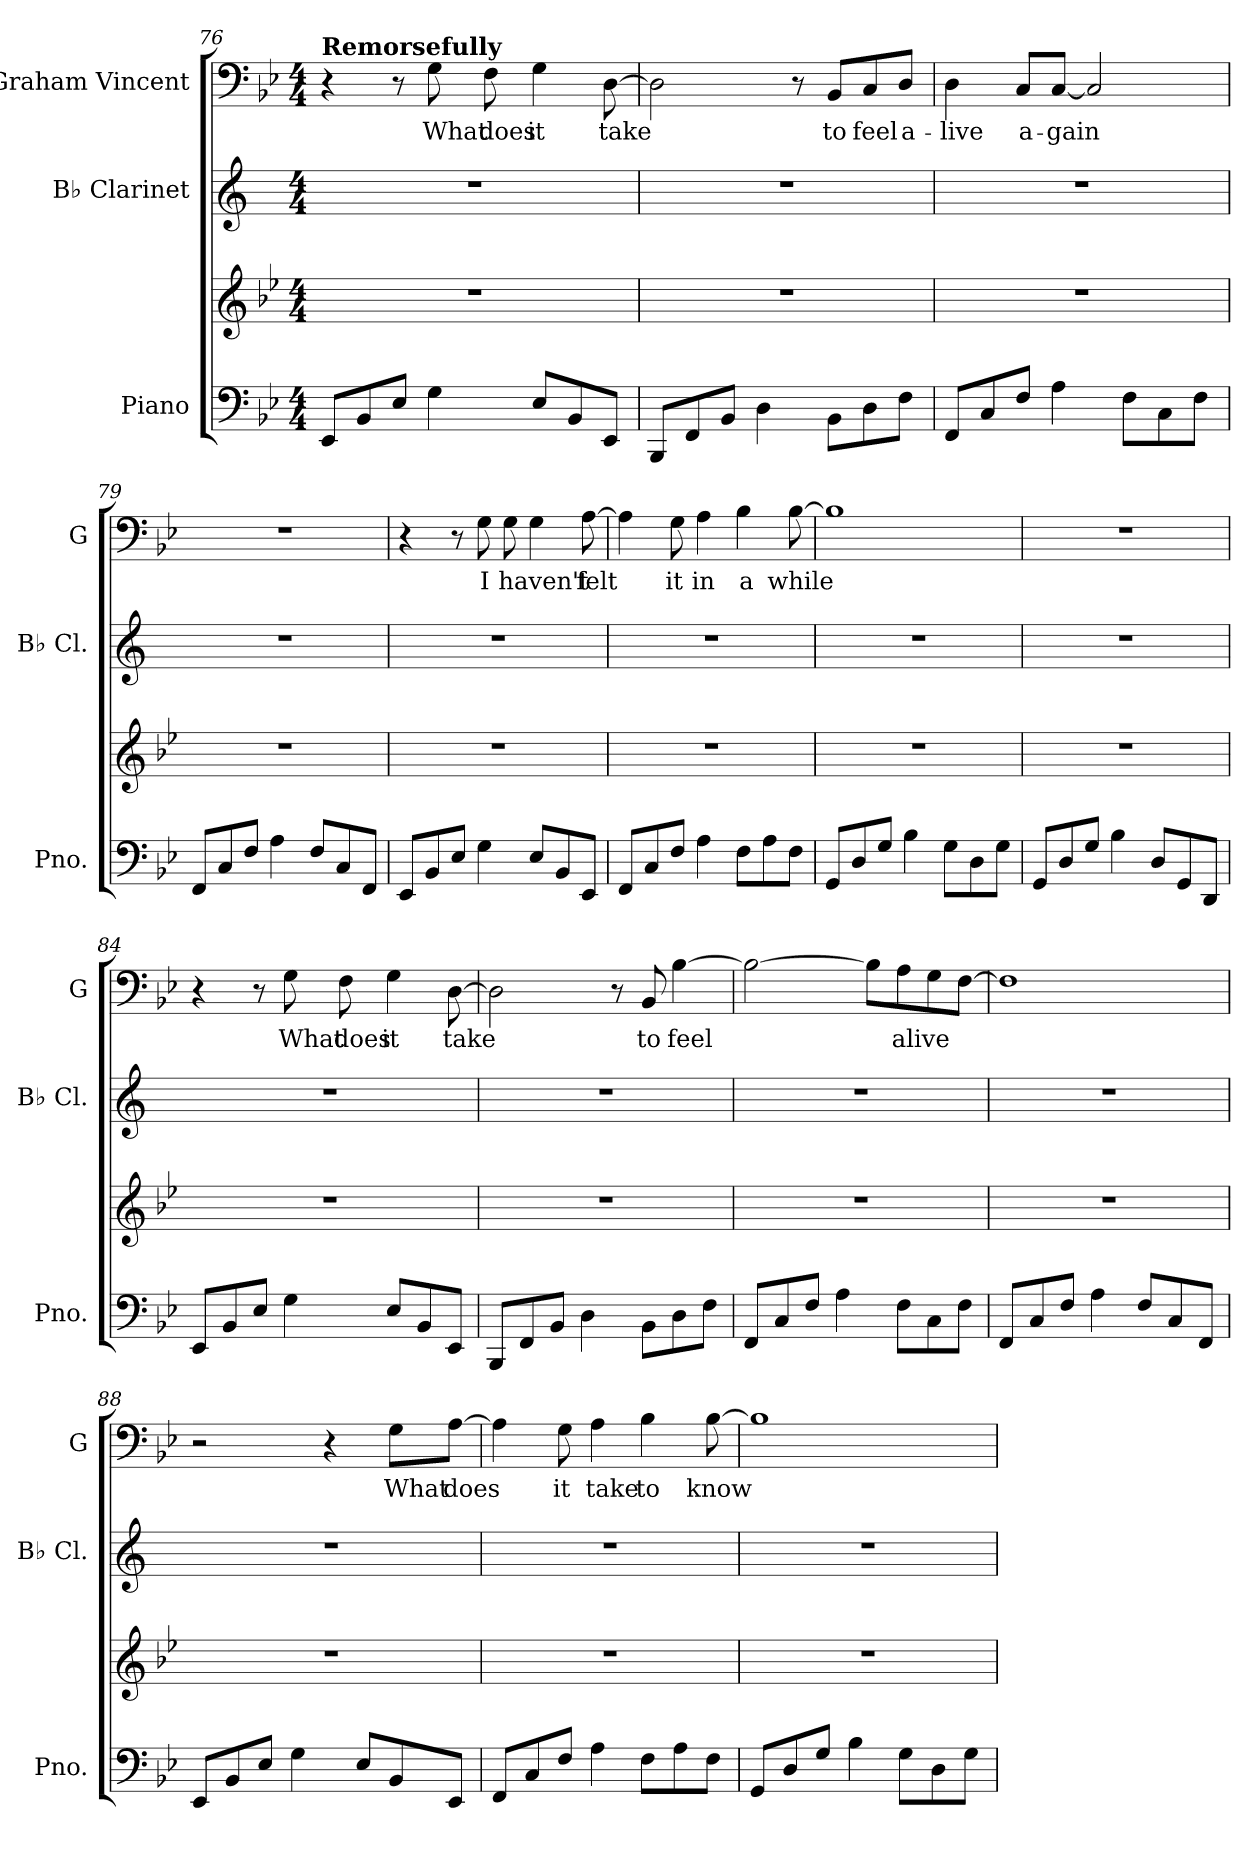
**kern	**kern	**kern	**kern	**text
*part3	*part3	*part2	*part1	*part1
*staff4	*staff3	*staff2	*staff1	*staff1
*I"Piano	*	*I"B♭ Clarinet	*I"Graham Vincent	*
*I'Pno.	*	*I'B♭ Cl.	*I'G	*
*clefF4	*clefG2	*clefG2	*clefF4	*
*	*	*ITrd1c2	*	*
*k[b-e-]	*k[b-e-]	*k[b-e-]	*k[b-e-]	*
*M4/4	*M4/4	*M4/4	*M4/4	*
*MM120	*MM120	*MM120	*MM120	*
=76	=76	=76	=76	=76
!	!	!	!LO:TX:a:B:t=Remorsefully	!
8EE-/L	1r	1r	4r	.
8BB-/	.	.	.	.
8E-/J	.	.	8r	.
!	!	!	!	!LO:LY:b
4G\	.	.	8G\	What
!	!	!	!	!LO:LY:b
.	.	.	8F\	does
!	!	!	!	!LO:LY:b
8E-/L	.	.	4G\	it
8BB-/	.	.	.	.
!	!	!	!	!LO:LY:b
8EE-/J	.	.	[8D\	take
!!LO:LB:g=z
=77	=77	=77	=77	=77
8BBB-/L	1r	1r	2D\]	.
8FF/	.	.	.	.
8BB-/J	.	.	.	.
4D\	.	.	.	.
.	.	.	8r	.
!	!	!	!	!LO:LY:b
8BB-\L	.	.	8BB-/L	to
!	!	!	!	!LO:LY:b
8D\	.	.	8C/	feel
!	!	!	!	!LO:LY:b
8F\J	.	.	8D/J	a-
=78	=78	=78	=78	=78
!	!	!	!	!LO:LY:b
8FF/L	1r	1r	4D\	-live
8C/	.	.	.	.
!	!	!	!	!LO:LY:b
8F/J	.	.	8C/L	a-
!	!	!	!	!LO:LY:b
4A\	.	.	[8C/J	-gain
.	.	.	2C/]	.
8F\L	.	.	.	.
8C\	.	.	.	.
8F\J	.	.	.	.
=79	=79	=79	=79	=79
8FF/L	1r	1r	1r	.
8C/	.	.	.	.
8F/J	.	.	.	.
4A\	.	.	.	.
8F/L	.	.	.	.
8C/	.	.	.	.
8FF/J	.	.	.	.
=80	=80	=80	=80	=80
8EE-/L	1r	1r	4r	.
8BB-/	.	.	.	.
8E-/J	.	.	8r	.
!	!	!	!	!LO:LY:b
4G\	.	.	8G\	I
!	!	!	!	!LO:LY:b
.	.	.	8G\	haven't
8E-/L	.	.	4G\	.
8BB-/	.	.	.	.
!	!	!	!	!LO:LY:b
8EE-/J	.	.	[8A\	felt
!!LO:LB:g=z
=81	=81	=81	=81	=81
8FF/L	1r	1r	4A\]	.
8C/	.	.	.	.
!	!	!	!	!LO:LY:b
8F/J	.	.	8G\	it
!	!	!	!	!LO:LY:b
4A\	.	.	4A\	in
!	!	!	!	!LO:LY:b
8F\L	.	.	4B-\	a
8A\	.	.	.	.
!	!	!	!	!LO:LY:b
8F\J	.	.	[8B-\	while
=82	=82	=82	=82	=82
8GG/L	1r	1r	1B-]	.
8D/	.	.	.	.
8G/J	.	.	.	.
4B-\	.	.	.	.
8G\L	.	.	.	.
8D\	.	.	.	.
8G\J	.	.	.	.
=83	=83	=83	=83	=83
8GG/L	1r	1r	1r	.
8D/	.	.	.	.
8G/J	.	.	.	.
4B-\	.	.	.	.
8D/L	.	.	.	.
8GG/	.	.	.	.
8DD/J	.	.	.	.
=84	=84	=84	=84	=84
8EE-/L	1r	1r	4r	.
8BB-/	.	.	.	.
8E-/J	.	.	8r	.
!	!	!	!	!LO:LY:b
4G\	.	.	8G\	What
!	!	!	!	!LO:LY:b
.	.	.	8F\	does
!	!	!	!	!LO:LY:b
8E-/L	.	.	4G\	it
8BB-/	.	.	.	.
!	!	!	!	!LO:LY:b
8EE-/J	.	.	[8D\	take
!!LO:PB:g=z
=85	=85	=85	=85	=85
8BBB-/L	1r	1r	2D\]	.
8FF/	.	.	.	.
8BB-/J	.	.	.	.
4D\	.	.	.	.
.	.	.	8r	.
!	!	!	!	!LO:LY:b
8BB-\L	.	.	8BB-/	to
!	!	!	!	!LO:LY:b
8D\	.	.	[4B-\	feel
8F\J	.	.	.	.
=86	=86	=86	=86	=86
8FF/L	1r	1r	2B-\_	.
8C/	.	.	.	.
8F/J	.	.	.	.
4A\	.	.	.	.
.	.	.	8B-\L]	.
!	!	!	!	!LO:LY:b
8F\L	.	.	8A\	alive
8C\	.	.	8G\	.
8F\J	.	.	[8F\J	.
=87	=87	=87	=87	=87
8FF/L	1r	1r	1F]	.
8C/	.	.	.	.
8F/J	.	.	.	.
4A\	.	.	.	.
8F/L	.	.	.	.
8C/	.	.	.	.
8FF/J	.	.	.	.
=88	=88	=88	=88	=88
8EE-/L	1r	1r	2r	.
8BB-/	.	.	.	.
8E-/J	.	.	.	.
4G\	.	.	.	.
.	.	.	4r	.
8E-/L	.	.	.	.
!	!	!	!	!LO:LY:b
8BB-/	.	.	8G\L	What
!	!	!	!	!LO:LY:b
8EE-/J	.	.	[8A\J	does
!!LO:LB:g=z
=89	=89	=89	=89	=89
8FF/L	1r	1r	4A\]	.
8C/	.	.	.	.
!	!	!	!	!LO:LY:b
8F/J	.	.	8G\	it
!	!	!	!	!LO:LY:b
4A\	.	.	4A\	take
!	!	!	!	!LO:LY:b
8F\L	.	.	4B-\	to
8A\	.	.	.	.
!	!	!	!	!LO:LY:b
8F\J	.	.	[8B-\	know
=90	=90	=90	=90	=90
8GG/L	1r	1r	1B-]	.
8D/	.	.	.	.
8G/J	.	.	.	.
4B-\	.	.	.	.
8G\L	.	.	.	.
8D\	.	.	.	.
8G\J	.	.	.	.
=	=	=	=	=
*-	*-	*-	*-	*-
